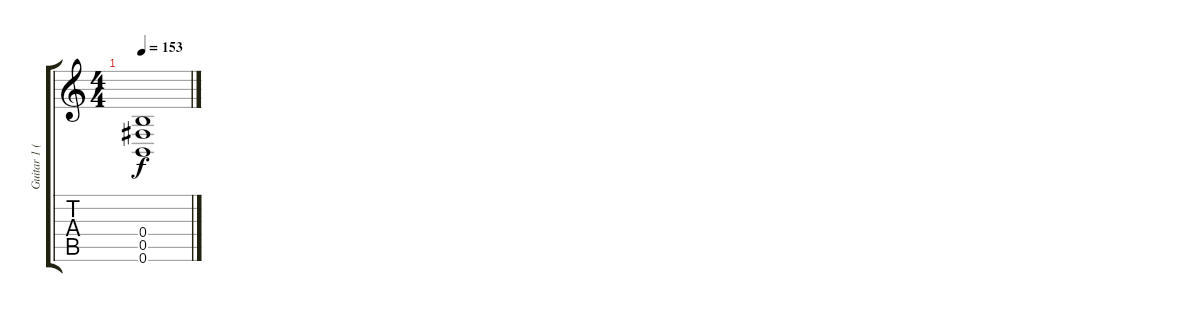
\track ("Guitar 1 (Distortion)" "Guitar 1 (") {instrument distortionguitar}
\staff {score tabs}
\tuning (Db4 Ab3 E3 B2 Gb2 B1) {hide}
\ts (4 4)
\tempo 153
\clef g2
\ks c
(0.4{t} 0.5{t} 0.6{t}).1{dy f}
